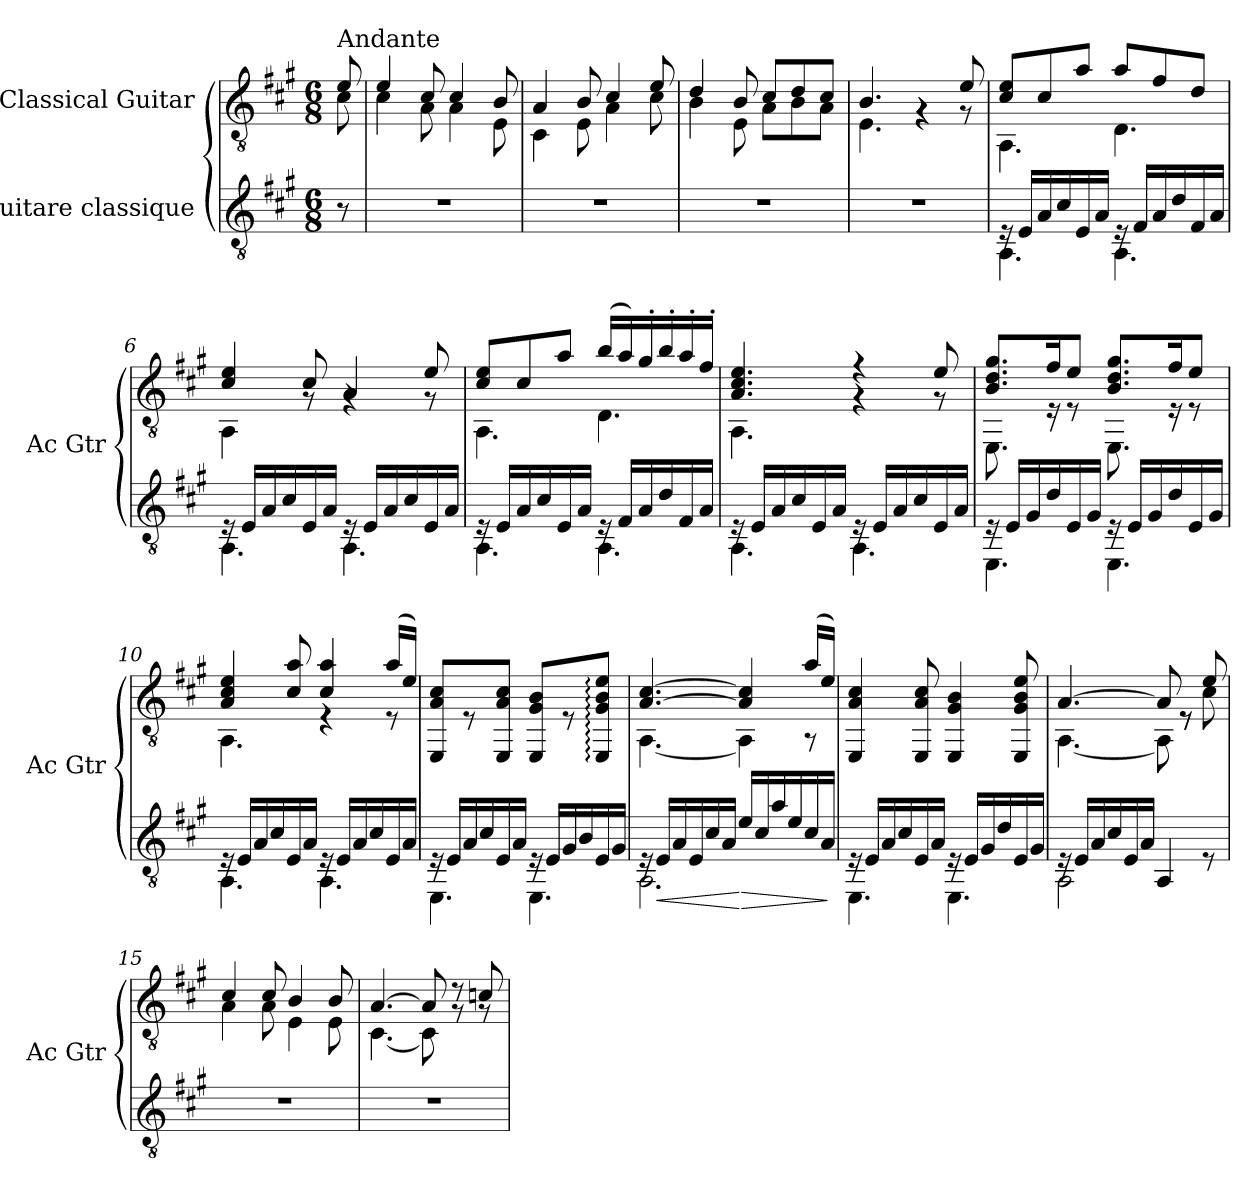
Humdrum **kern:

**kern	**dynam	**kern
*part2	*part2	*part1
*staff2	*staff2	*staff1
*I"Guitare classique	*	*I"Classical Guitar
*	*	*I'Ac Gtr
*clefGv2	*	*clefGv2
*k[f#c#g#]	*	*k[f#c#g#]
*M6/8	*	*M6/8
*MM72	*	*MM72
=	=	=
*	*	*^
!	!	!LO:TX:a:t=Andante	!
8r	.	8e/	8c#\
=1	=1	=1	=1
2.r	.	4e/	4c#\
.	.	8c#/	8A\
.	.	4c#/	4A\
.	.	8B/	8E\
=2	=2	=2	=2
2.r	.	4A/	4C#\
.	.	8B/	8E\
.	.	4c#/	4A\
.	.	8e/	8c#\
=3	=3	=3	=3
2.r	.	4d/	4B\
.	.	8B/	8E\
.	.	8c#/L	8A\L
.	.	8d/	8B\
.	.	8c#/J	8A\J
=4	=4	=4	=4
2.r	.	4.B/	4.E\
.	.	4rG	4rG
.	.	8e/	8rG
=5	=5	=5	=5
*^	*	*	*
16rE	4.AA\	.	8c#/ 8e/L	4.AA\
16E/LL	.	.	.	.
16A/	.	.	8c#/	.
16c#/	.	.	.	.
16E/	.	.	8a/J	.
16A/JJ	.	.	.	.
16rE	4.AA\	.	8a/L	4.D\
16F#/LL	.	.	.	.
16A/	.	.	8f#/	.
16d/	.	.	.	.
16F#/	.	.	8d/J	.
16A/JJ	.	.	.	.
=6	=6	=6	=6	=6
16rE	4.AA\	.	4c#/ 4e/	4AA\
16E/LL	.	.	.	.
16A/	.	.	.	.
16c#/	.	.	.	.
16E/	.	.	8c#/	8rG
16A/JJ	.	.	.	.
16rE	4.AA\	.	4A/	4rG
16E/LL	.	.	.	.
16A/	.	.	.	.
16c#/	.	.	.	.
16E/	.	.	8e/	8rG
16A/JJ	.	.	.	.
!!LO:LB:g=z	!!
=7	=7	=7	=7	=7
16rE	4.AA\	.	8c#/ 8e/L	4.AA\
16E/LL	.	.	.	.
16A/	.	.	8c#/	.
16c#/	.	.	.	.
16E/	.	.	8a/J	.
16A/JJ	.	.	.	.
16rE	4.AA\	.	(<16b/LL	4.D\
16F#/LL	.	.	16a/)	.
16A/	.	.	16g#'/	.
16d/	.	.	16b'/	.
16F#/	.	.	16a'/	.
16A/JJ	.	.	16f#'/JJ	.
=8	=8	=8	=8	=8
16rE	4.AA\	.	4.A/ 4.c#/ 4.e/	4.AA\
16E/LL	.	.	.	.
16A/	.	.	.	.
16c#/	.	.	.	.
16E/	.	.	.	.
16A/JJ	.	.	.	.
16rE	4.AA\	.	4r	4rG
16E/LL	.	.	.	.
16A/	.	.	.	.
16c#/	.	.	.	.
16E/	.	.	8e/	8rG
16A/JJ	.	.	.	.
=9	=9	=9	=9	=9
16rE	4.EE\	.	8.B/ 8.d/ 8.g#/L	8.EE:\
16E/LL	.	.	.	.
16G#/	.	.	.	.
16d/	.	.	16f#/K	16rE
16E/	.	.	8e/J	8rE
16G#/JJ	.	.	.	.
16rE	4.EE\	.	8.B/ 8.d/ 8.g#/L	8.EE:\
16E/LL	.	.	.	.
16G#/	.	.	.	.
16d/	.	.	16f#/K	16rE
16E/	.	.	8e/J	8rE
16G#/JJ	.	.	.	.
=10	=10	=10	=10	=10
16rE	4.AA\	.	4A/ 4c#/ 4e/	4.AA\
16E/LL	.	.	.	.
16A/	.	.	.	.
16c#/	.	.	.	.
16E/	.	.	8c#/ 8a/	.
16A/JJ	.	.	.	.
16rE	4.AA\	.	4c#/ 4a/	4rE
16E/LL	.	.	.	.
16A/	.	.	.	.
16c#/	.	.	.	.
16E/	.	.	(<16a/LL	8rE
16A/JJ	.	.	16e/JJ)	.
*	*	*	*v	*v
!!LO:LB:g=z
=11	=11	=11	=11
16rE	4.EE\	.	8EE/ 8A/ 8c#/L
16E/LL	.	.	.
16A/	.	.	8r
16c#/	.	.	.
16E/	.	.	8EE/ 8A/ 8c#/J
16A/JJ	.	.	.
16rE	4.EE\	.	8EE/ 8G#/ 8B/L
16E/LL	.	.	.
16G#/	.	.	8r
16B/	.	.	.
16E/	.	.	8EE/: 8G#/: 8B/: 8e/:J
16G#/JJ	.	.	.
=12	=12	=12	=12
*	*	*	*^
16rE	2.AA\	.	[4.A/ [4.c#/	[4.AA\
!	!	!LO:HP:b	!	!
16E/LL	.	<	.	.
16A/	.	.	.	.
16E/	.	.	.	.
16c#/	.	.	.	.
16A/JJ	.	.	.	.
!	!	!LO:HP:n=1:b	!	!
16e/LL	.	[ >	4A/] 4c#/]	4AA\]
16c#/	.	.	.	.
16a/	.	.	.	.
16e/	.	.	.	.
16c#/	.	.	(<16a/LL	8r
16A/JJ	.	.	16e/JJ)	.
*v	*v	*	*	*
*	*	*v	*v
.	]	.
=13	=13	=13
*^	*	*
16rE	4.EE\	.	4EE/ 4A/ 4c#/
16E/LL	.	.	.
16A/	.	.	.
16c#/	.	.	.
16E/	.	.	8EE/ 8A/ 8c#/
16A/JJ	.	.	.
16rE	4.EE\	.	4EE/ 4G#/ 4B/
16E/LL	.	.	.
16G#/	.	.	.
16d/	.	.	.
16E/	.	.	8EE/ 8G#/ 8B/ 8e/
16G#/JJ	.	.	.
=14	=14	=14	=14
*	*	*	*^
16rE	2AA\	.	[4.A/	[4.AA\
16E/LL	.	.	.	.
16A/	.	.	.	.
16c#/	.	.	.	.
16E/	.	.	.	.
16A/JJ	.	.	.	.
4AA/	.	.	8A/]	8AA\]
.	4ryy	.	8rE	8rE
8rE	.	.	8e/	8c#\
*v	*v	*	*	*
=15	=15	=15	=15
2.r	.	4c#/	4A\
.	.	8c#/	8A\
.	.	4B/	4E\
.	.	8B/	8E\
!!LO:LB:g=z	!!
=16	=16	=16	=16
2.r	.	[4.A/	[4.C#\
.	.	8A/]	8C#\]
.	.	8r	8rG
.	.	8cn/	8rG
*	*	*v	*v
=	=	=
*-	*-	*-
